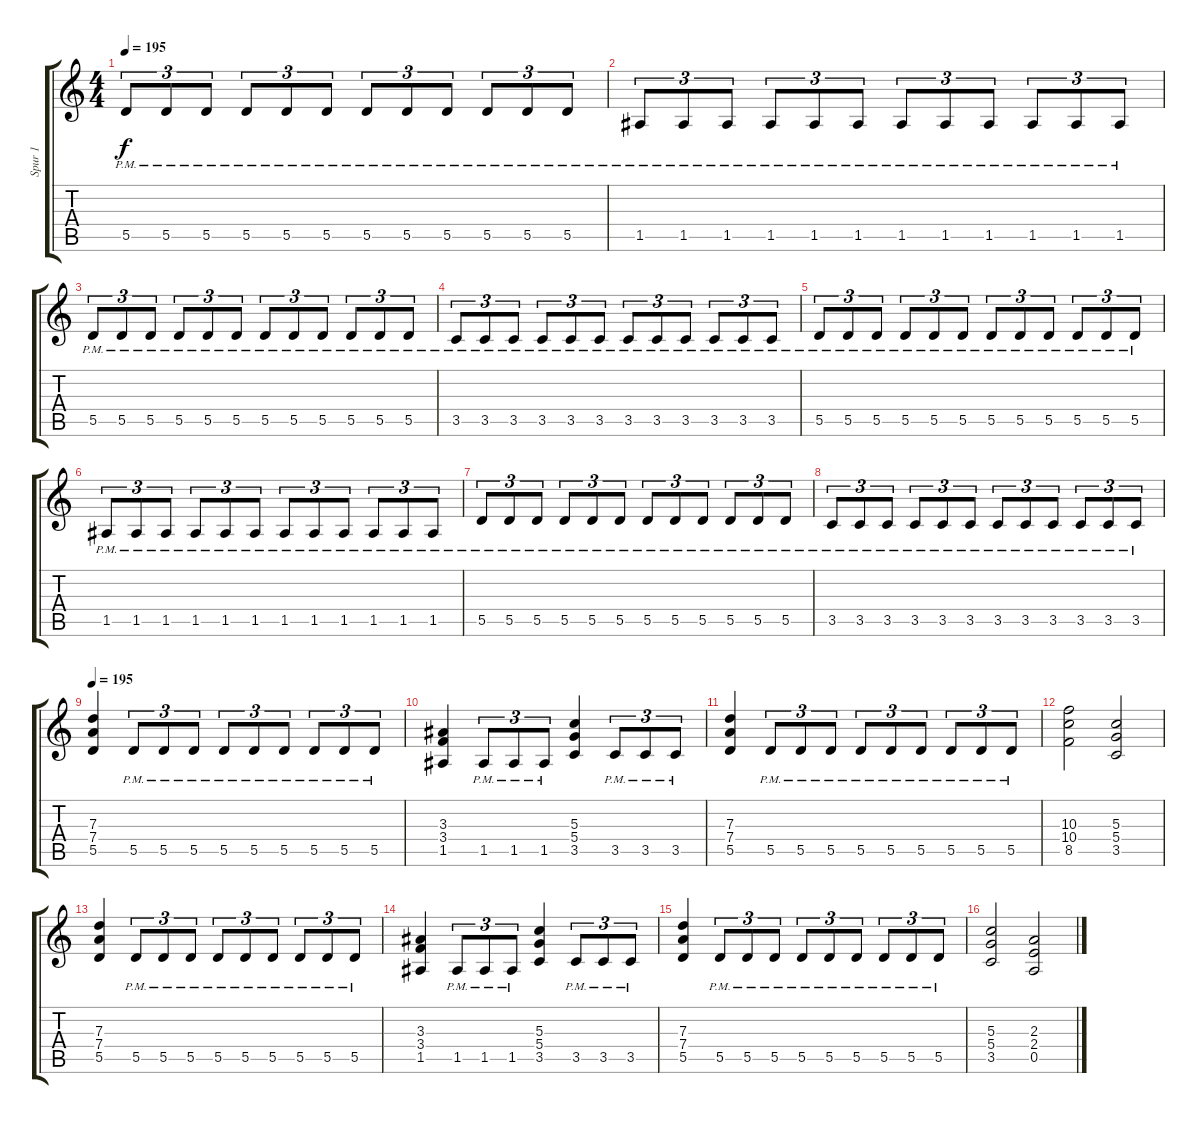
\track ("Spur 1" "Spur 1") {instrument distortionguitar}
\staff {score tabs}
\tuning (E4 B3 G3 D3 A2 E2) {hide}
\ts (4 4)
\tempo 195
\clef g2
\ks c
5.5{pm}.8{tu (3 2) dy f} 5.5{pm}.8{tu (3 2)} 5.5{pm}.8{tu (3 2)} 5.5{pm}.8{tu (3 2)} 5.5{pm}.8{tu (3 2)} 5.5{pm}.8{tu (3 2)} 5.5{pm}.8{tu (3 2)} 5.5{pm}.8{tu (3 2)} 5.5{pm}.8{tu (3 2)} 5.5{pm}.8{tu (3 2)} 5.5{pm}.8{tu (3 2)} 5.5{pm}.8{tu (3 2)} |
1.5{pm}.8{tu (3 2)} 1.5{pm}.8{tu (3 2)} 1.5{pm}.8{tu (3 2)} 1.5{pm}.8{tu (3 2)} 1.5{pm}.8{tu (3 2)} 1.5{pm}.8{tu (3 2)} 1.5{pm}.8{tu (3 2)} 1.5{pm}.8{tu (3 2)} 1.5{pm}.8{tu (3 2)} 1.5{pm}.8{tu (3 2)} 1.5{pm}.8{tu (3 2)} 1.5{pm}.8{tu (3 2)} |
5.5{pm}.8{tu (3 2)} 5.5{pm}.8{tu (3 2)} 5.5{pm}.8{tu (3 2)} 5.5{pm}.8{tu (3 2)} 5.5{pm}.8{tu (3 2)} 5.5{pm}.8{tu (3 2)} 5.5{pm}.8{tu (3 2)} 5.5{pm}.8{tu (3 2)} 5.5{pm}.8{tu (3 2)} 5.5{pm}.8{tu (3 2)} 5.5{pm}.8{tu (3 2)} 5.5{pm}.8{tu (3 2)} |
3.5{pm}.8{tu (3 2)} 3.5{pm}.8{tu (3 2)} 3.5{pm}.8{tu (3 2)} 3.5{pm}.8{tu (3 2)} 3.5{pm}.8{tu (3 2)} 3.5{pm}.8{tu (3 2)} 3.5{pm}.8{tu (3 2)} 3.5{pm}.8{tu (3 2)} 3.5{pm}.8{tu (3 2)} 3.5{pm}.8{tu (3 2)} 3.5{pm}.8{tu (3 2)} 3.5{pm}.8{tu (3 2)} |
5.5{pm}.8{tu (3 2)} 5.5{pm}.8{tu (3 2)} 5.5{pm}.8{tu (3 2)} 5.5{pm}.8{tu (3 2)} 5.5{pm}.8{tu (3 2)} 5.5{pm}.8{tu (3 2)} 5.5{pm}.8{tu (3 2)} 5.5{pm}.8{tu (3 2)} 5.5{pm}.8{tu (3 2)} 5.5{pm}.8{tu (3 2)} 5.5{pm}.8{tu (3 2)} 5.5{pm}.8{tu (3 2)} |
1.5{pm}.8{tu (3 2)} 1.5{pm}.8{tu (3 2)} 1.5{pm}.8{tu (3 2)} 1.5{pm}.8{tu (3 2)} 1.5{pm}.8{tu (3 2)} 1.5{pm}.8{tu (3 2)} 1.5{pm}.8{tu (3 2)} 1.5{pm}.8{tu (3 2)} 1.5{pm}.8{tu (3 2)} 1.5{pm}.8{tu (3 2)} 1.5{pm}.8{tu (3 2)} 1.5{pm}.8{tu (3 2)} |
5.5{pm}.8{tu (3 2)} 5.5{pm}.8{tu (3 2)} 5.5{pm}.8{tu (3 2)} 5.5{pm}.8{tu (3 2)} 5.5{pm}.8{tu (3 2)} 5.5{pm}.8{tu (3 2)} 5.5{pm}.8{tu (3 2)} 5.5{pm}.8{tu (3 2)} 5.5{pm}.8{tu (3 2)} 5.5{pm}.8{tu (3 2)} 5.5{pm}.8{tu (3 2)} 5.5{pm}.8{tu (3 2)} |
3.5{pm}.8{tu (3 2)} 3.5{pm}.8{tu (3 2)} 3.5{pm}.8{tu (3 2)} 3.5{pm}.8{tu (3 2)} 3.5{pm}.8{tu (3 2)} 3.5{pm}.8{tu (3 2)} 3.5{pm}.8{tu (3 2)} 3.5{pm}.8{tu (3 2)} 3.5{pm}.8{tu (3 2)} 3.5{pm}.8{tu (3 2)} 3.5{pm}.8{tu (3 2)} 3.5{pm}.8{tu (3 2)} |
\tempo 195
(7.3 7.4 5.5).4 5.5{pm}.8{tu (3 2)} 5.5{pm}.8{tu (3 2)} 5.5{pm}.8{tu (3 2)} 5.5{pm}.8{tu (3 2)} 5.5{pm}.8{tu (3 2)} 5.5{pm}.8{tu (3 2)} 5.5{pm}.8{tu (3 2)} 5.5{pm}.8{tu (3 2)} 5.5{pm}.8{tu (3 2)} |
(3.3 3.4 1.5).4 1.5{pm}.8{tu (3 2)} 1.5{pm}.8{tu (3 2)} 1.5{pm}.8{tu (3 2)} (5.3 5.4 3.5).4 3.5{pm}.8{tu (3 2)} 3.5{pm}.8{tu (3 2)} 3.5{pm}.8{tu (3 2)} |
(7.3 7.4 5.5).4 5.5{pm}.8{tu (3 2)} 5.5{pm}.8{tu (3 2)} 5.5{pm}.8{tu (3 2)} 5.5{pm}.8{tu (3 2)} 5.5{pm}.8{tu (3 2)} 5.5{pm}.8{tu (3 2)} 5.5{pm}.8{tu (3 2)} 5.5{pm}.8{tu (3 2)} 5.5{pm}.8{tu (3 2)} |
(10.3 10.4 8.5).2 (5.3 5.4 3.5).2 |
(7.3 7.4 5.5).4 5.5{pm}.8{tu (3 2)} 5.5{pm}.8{tu (3 2)} 5.5{pm}.8{tu (3 2)} 5.5{pm}.8{tu (3 2)} 5.5{pm}.8{tu (3 2)} 5.5{pm}.8{tu (3 2)} 5.5{pm}.8{tu (3 2)} 5.5{pm}.8{tu (3 2)} 5.5{pm}.8{tu (3 2)} |
(3.3 3.4 1.5).4 1.5{pm}.8{tu (3 2)} 1.5{pm}.8{tu (3 2)} 1.5{pm}.8{tu (3 2)} (5.3 5.4 3.5).4 3.5{pm}.8{tu (3 2)} 3.5{pm}.8{tu (3 2)} 3.5{pm}.8{tu (3 2)} |
(7.3 7.4 5.5).4 5.5{pm}.8{tu (3 2)} 5.5{pm}.8{tu (3 2)} 5.5{pm}.8{tu (3 2)} 5.5{pm}.8{tu (3 2)} 5.5{pm}.8{tu (3 2)} 5.5{pm}.8{tu (3 2)} 5.5{pm}.8{tu (3 2)} 5.5{pm}.8{tu (3 2)} 5.5{pm}.8{tu (3 2)} |
(5.3 5.4 3.5).2 (2.3 2.4 0.5).2
